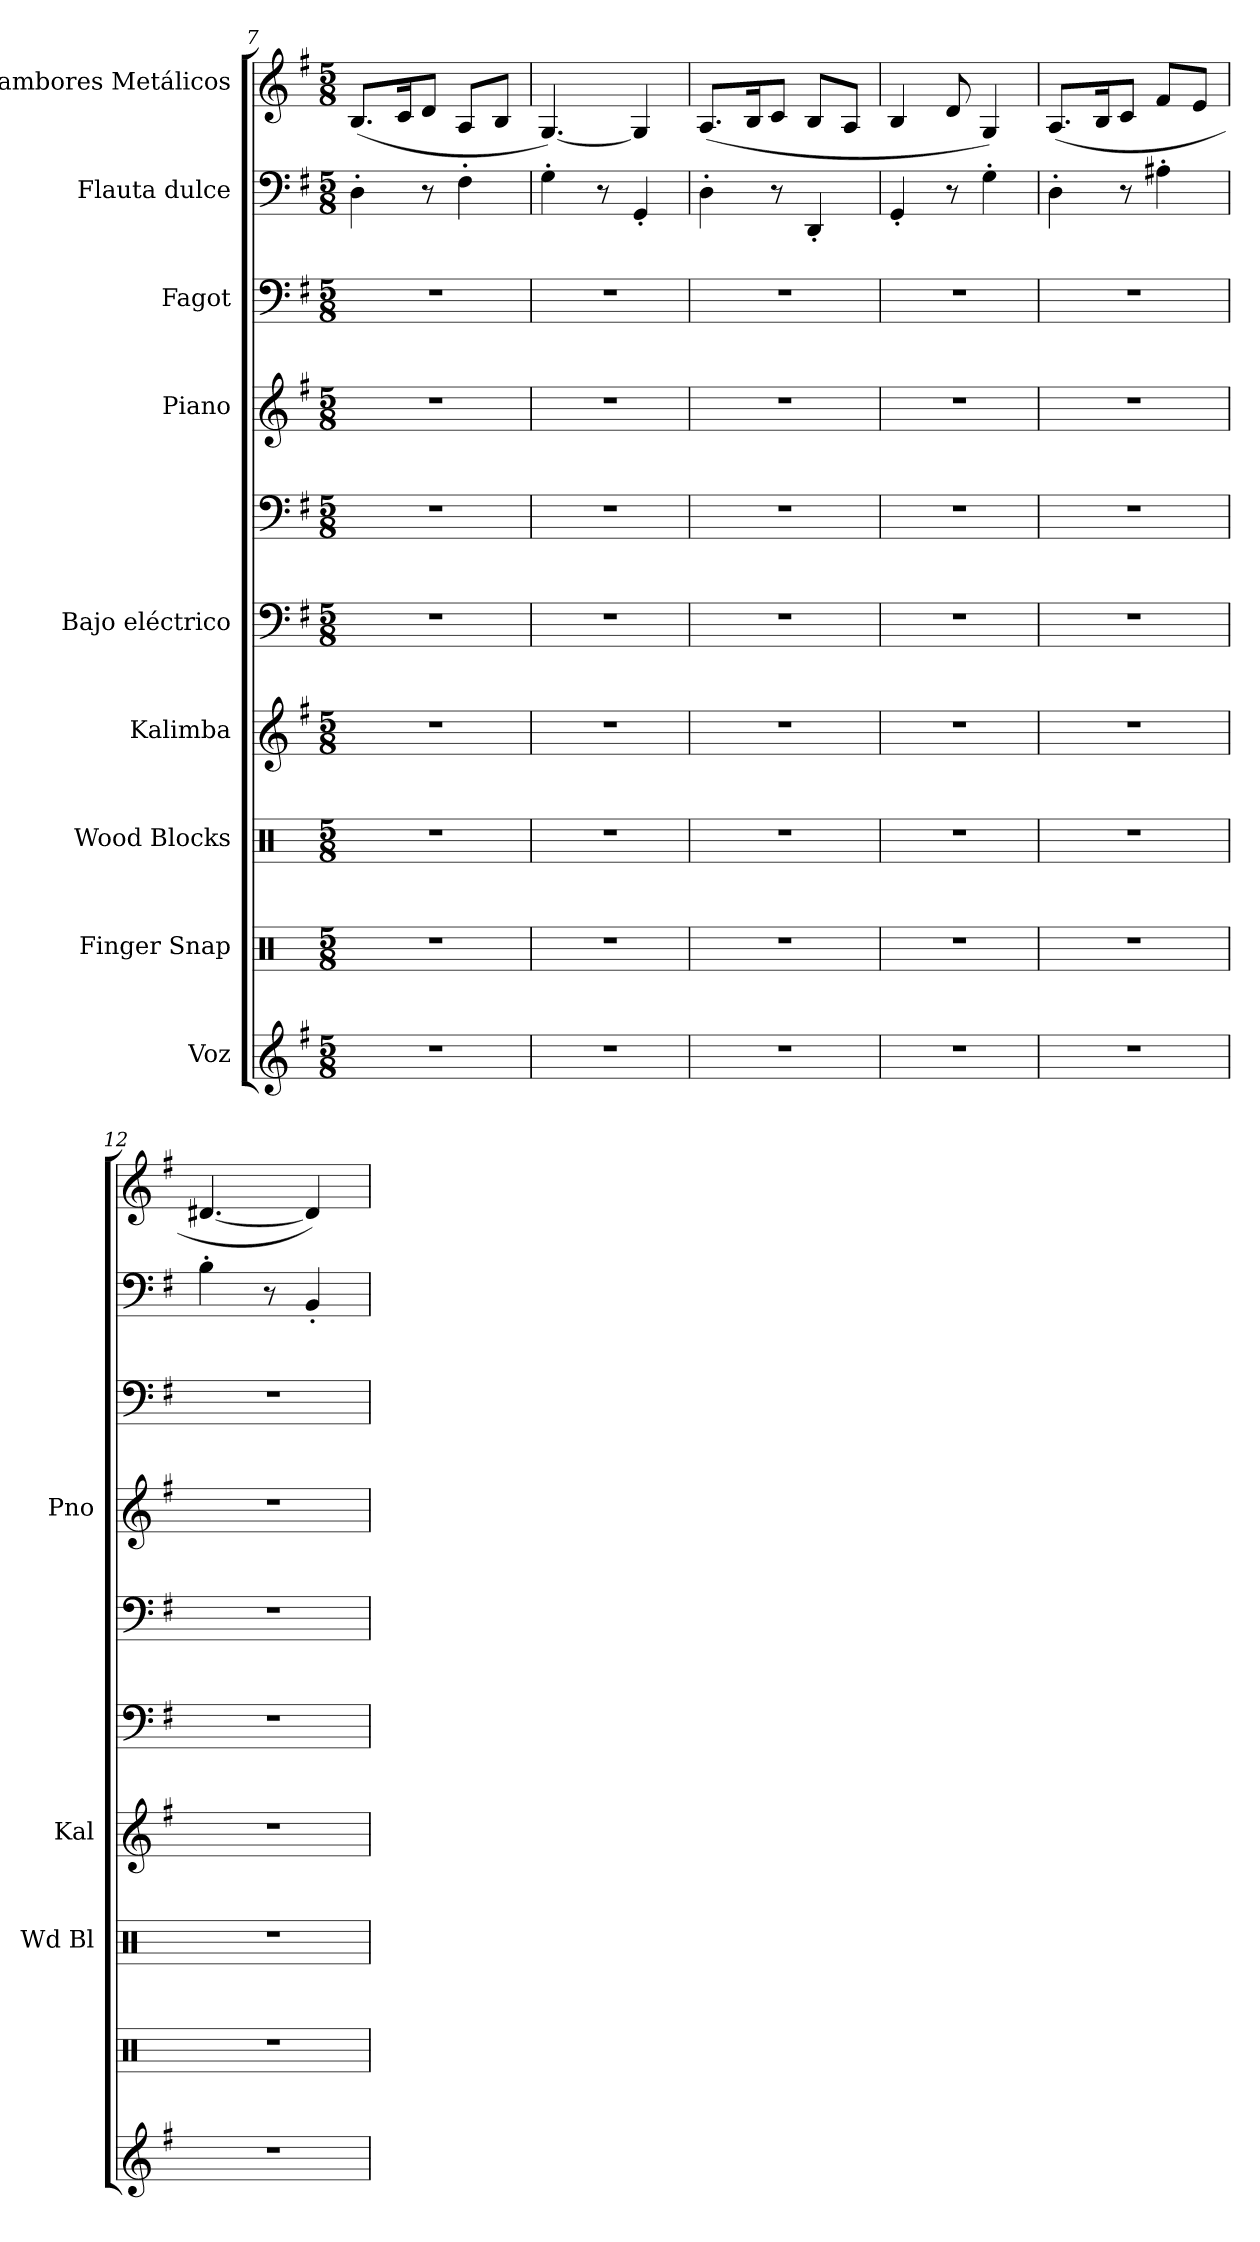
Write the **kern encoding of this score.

**kern	**kern	**kern	**kern	**kern	**kern	**kern	**kern	**kern	**kern
*part9	*part8	*part7	*part6	*part5	*part5	*part4	*part3	*part2	*part1
*staff10	*staff9	*staff8	*staff7	*staff6	*staff5	*staff4	*staff3	*staff2	*staff1
*I"Voz	*I"Finger Snap	*I"Wood Blocks	*I"Kalimba	*I"Bajo eléctrico	*	*I"Piano	*I"Fagot	*I"Flauta dulce	*I"Tambores Metálicos
*	*	*I'Wd Bl	*I'Kal	*	*	*I'Pno	*	*	*
*clefG2	*clefX	*clefX	*clefG2	*clefF4	*clefF4	*clefG2	*clefF4	*clefF4	*clefG2
*	*	*	*	*ITrd7c12	*ITrd7c12	*	*	*	*
*k[f#]	*k[]	*k[]	*k[f#]	*k[f#]	*k[f#]	*k[f#]	*k[f#]	*k[f#]	*k[f#]
*M5/8	*M5/8	*M5/8	*M5/8	*M5/8	*M5/8	*M5/8	*M5/8	*M5/8	*M5/8
=7	=7	=7	=7	=7	=7	=7	=7	=7	=7
8%5r	8%5r	8%5r	8%5r	8%5r	8%5r	8%5r	8%5r	4D'\	(<8.B/L
.	.	.	.	.	.	.	.	.	16c/K
.	.	.	.	.	.	.	.	8r	8d/J
.	.	.	.	.	.	.	.	4F#'\	8A/L
.	.	.	.	.	.	.	.	.	8B/J
=8	=8	=8	=8	=8	=8	=8	=8	=8	=8
8%5r	8%5r	8%5r	8%5r	8%5r	8%5r	8%5r	8%5r	4G'\	[4.G/)
.	.	.	.	.	.	.	.	8r	.
.	.	.	.	.	.	.	.	4GG'/	4G/]
!!LO:LB:g=z
=9	=9	=9	=9	=9	=9	=9	=9	=9	=9
8%5r	8%5r	8%5r	8%5r	8%5r	8%5r	8%5r	8%5r	4D'\	(<8.A/L
.	.	.	.	.	.	.	.	.	16B/K
.	.	.	.	.	.	.	.	8r	8c/J
.	.	.	.	.	.	.	.	4DD'/	8B/L
.	.	.	.	.	.	.	.	.	8A/J
=10	=10	=10	=10	=10	=10	=10	=10	=10	=10
8%5r	8%5r	8%5r	8%5r	8%5r	8%5r	8%5r	8%5r	4GG'/	4B/
.	.	.	.	.	.	.	.	8r	8d/
.	.	.	.	.	.	.	.	4G'\	4G/)
=11	=11	=11	=11	=11	=11	=11	=11	=11	=11
8%5r	8%5r	8%5r	8%5r	8%5r	8%5r	8%5r	8%5r	4D'\	(<8.A/L
.	.	.	.	.	.	.	.	.	16B/K
.	.	.	.	.	.	.	.	8r	8c/J
.	.	.	.	.	.	.	.	4A#X'\	8f#/L
.	.	.	.	.	.	.	.	.	8e/J
=12	=12	=12	=12	=12	=12	=12	=12	=12	=12
8%5r	8%5r	8%5r	8%5r	8%5r	8%5r	8%5r	8%5r	4B'\	[4.d#X/
.	.	.	.	.	.	.	.	8r	.
.	.	.	.	.	.	.	.	4BB'/	4d#/])
=	=	=	=	=	=	=	=	=	=
*-	*-	*-	*-	*-	*-	*-	*-	*-	*-
